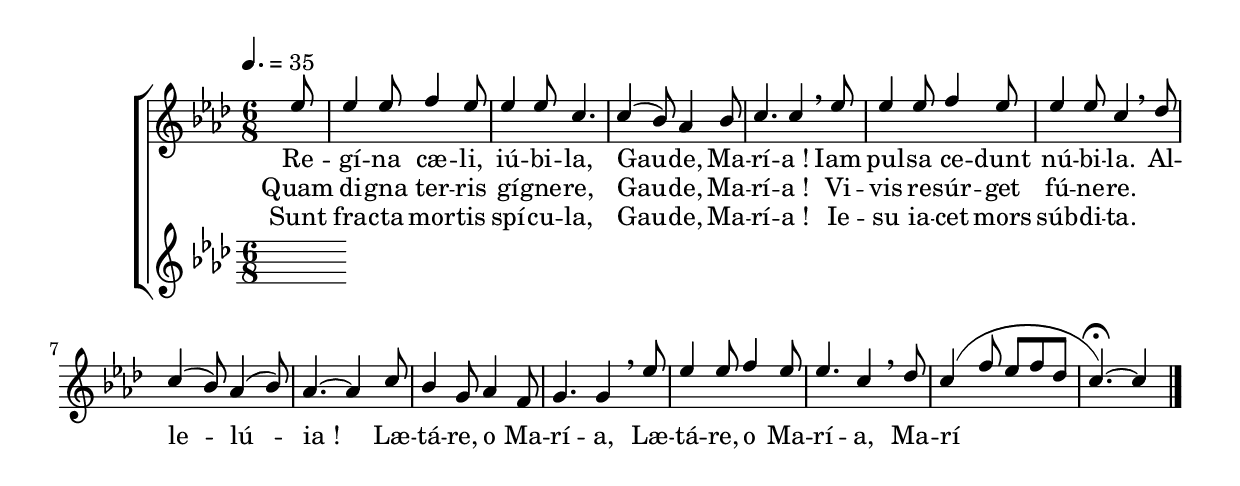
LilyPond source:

\version "2.16"
\language "français"

\header {
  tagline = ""
  composer = ""
}

MetriqueArmure = {
  \tempo 4.=35
  \time 6/8
  \key lab \major
}

italique = { \override Score . LyricText #'font-shape = #'italic }

roman = { \override Score . LyricText #'font-shape = #'roman }

MusiqueI = \relative do'' {
  \partial 8
  mib8 | mib4 mib8 fa4 mib8 | mib4 mib8 do4. |
  do4( sib8) lab4 sib8 | do4. do4 \breathe
  mib8 | mib4 mib8 fa4 mib8 | mib4 mib8 do4 \breathe
  reb8 | do4( sib8) lab4( sib8) | lab4.~ lab4
  do8 | sib4 sol8 lab4 fa8 | sol4. sol4 \breathe
  mib'8 | mib4 mib8 fa4 mib8 | mib4. do4 \breathe
  reb8 | do4( fa8 mib[ fa reb] | do4.)~\fermata do4 \bar "|."
}

MusiqueII = \relative do'' {
}

MusiqueIII = \relative do'' {
}

ParolesI = \lyricmode {
  Re -- gí -- na cæ -- li, iú -- bi -- la,
  Gau -- de, Ma -- rí -- a !
  Iam pul -- sa ce -- dunt nú -- bi -- la.
  Al -- le -- lú -- ia !
  Læ -- tá -- re, o Ma -- rí -- a,
  Læ -- tá -- re, o Ma -- rí -- a,
  Ma -- rí -- a.
}

ParolesII = \lyricmode {
  Quam di -- gna ter -- ris gí -- gne -- re,
  Gau -- de, Ma -- rí -- a !
  Vi -- vis re -- súr -- get fú -- ne -- re.
}

ParolesIII = \lyricmode {
  Sunt fra -- cta mor -- tis spí -- cu -- la,
  Gau -- de, Ma -- rí -- a !
  Ie -- su ia -- cet mors súb -- di -- ta.
}

\score{
  \new ChoirStaff <<
    \new Staff <<
      \set Staff.midiInstrument = "flute"
      \set Staff.autoBeaming = ##f
      \override Score.PaperColumn #'keep-inside-line = ##t
      \MetriqueArmure
      \new Voice = "I" {\voiceOne
        \MusiqueI
      }
      \new Lyrics \lyricsto I {
        \ParolesI
      }
      \new Lyrics \lyricsto I {
        \ParolesII
      }
      \new Lyrics \lyricsto I {
        \ParolesIII
      }
      \new Voice = "II" {\voiceTwo
        \MusiqueII
      }
    >>
    \new Staff <<
      \set Staff.midiInstrument = "flute"
      \set Staff.autoBeaming = ##f
      \override Score.PaperColumn #'keep-inside-line = ##t
      \MetriqueArmure
      \new Voice = "III" {%\voiceOne
        \MusiqueIII
      }
    >>
  >>
  \layout{}
  \midi{}
}
